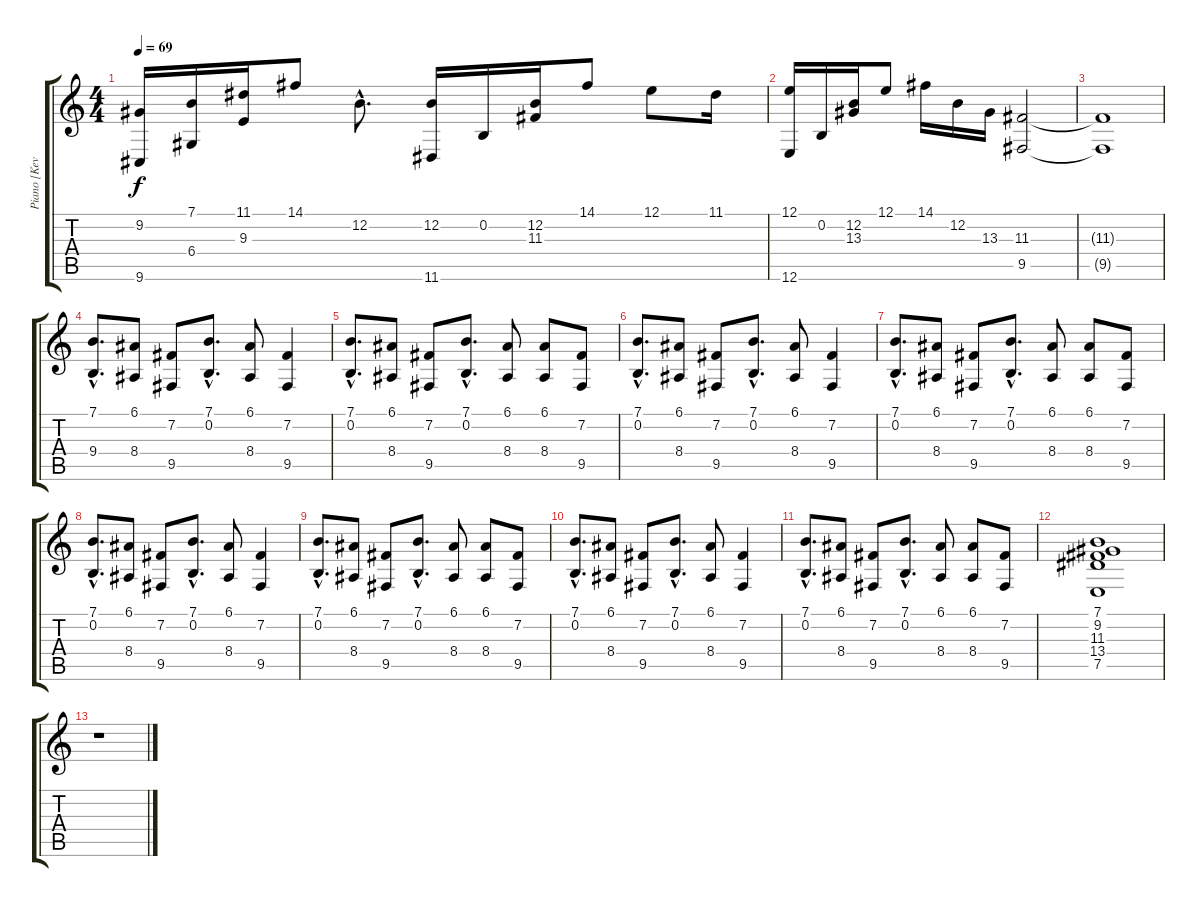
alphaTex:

\track ("Piano [Kevin Moore]" "Piano [Kev") {instrument electricgrandpiano}
\staff {score tabs}
\tuning (E4 B3 G3 D3 A2 E2) {hide}
\ts (4 4)
\tempo 69
\clef g2
\ks c
(9.2 9.6).16{dy f} (7.1 6.4).16 (11.1 9.3).16 14.1.8 12.2{hac}.8{d} (12.2 11.6).16 0.2.16 (12.2 11.3).16 14.1.8 12.1.8 11.1.16 |
(12.1 12.6).16 0.2.16 (12.2 13.3).16 12.1.8 14.1.16 12.2.16 13.3.16 (11.3 9.5).2 |
(11.3{t} 9.5{t}).1 |
(7.1{hac} 9.4{hac}).8{d} (6.1 8.4).8 (7.2 9.5).8 (7.1{hac} 0.2{hac}).8{d} (6.1 8.4).8 (7.2 9.5).4 |
(7.1{hac} 0.2{hac}).8{d} (6.1 8.4).8 (7.2 9.5).8 (7.1{hac} 0.2{hac}).8{d} (6.1 8.4).8 (6.1 8.4).8 (7.2 9.5).8 |
(7.1{hac} 0.2{hac}).8{d} (6.1 8.4).8 (7.2 9.5).8 (7.1{hac} 0.2{hac}).8{d} (6.1 8.4).8 (7.2 9.5).4 |
(7.1{hac} 0.2{hac}).8{d} (6.1 8.4).8 (7.2 9.5).8 (7.1{hac} 0.2{hac}).8{d} (6.1 8.4).8 (6.1 8.4).8 (7.2 9.5).8 |
(7.1{hac} 0.2{hac}).8{d} (6.1 8.4).8 (7.2 9.5).8 (7.1{hac} 0.2{hac}).8{d} (6.1 8.4).8 (7.2 9.5).4 |
(7.1{hac} 0.2{hac}).8{d} (6.1 8.4).8 (7.2 9.5).8 (7.1{hac} 0.2{hac}).8{d} (6.1 8.4).8 (6.1 8.4).8 (7.2 9.5).8 |
(7.1{hac} 0.2{hac}).8{d} (6.1 8.4).8 (7.2 9.5).8 (7.1{hac} 0.2{hac}).8{d} (6.1 8.4).8 (7.2 9.5).4 |
(7.1{hac} 0.2{hac}).8{d} (6.1 8.4).8 (7.2 9.5).8 (7.1{hac} 0.2{hac}).8{d} (6.1 8.4).8 (6.1 8.4).8 (7.2 9.5).8 |
(7.1 9.2 11.3 13.4 7.5).1 |
r.1
